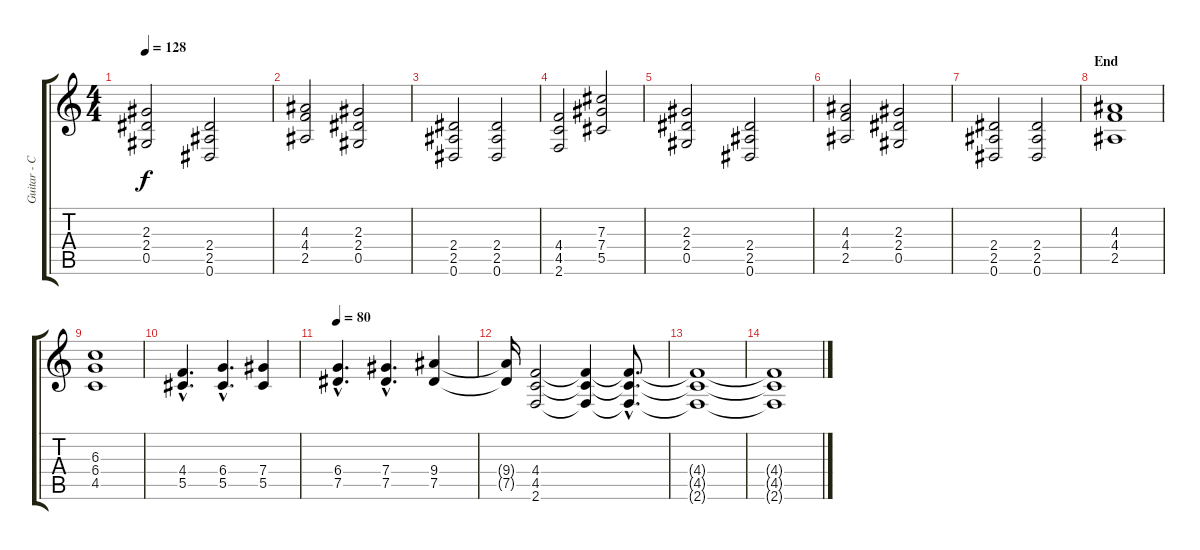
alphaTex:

\track ("Guitar - Chris Bay" "Guitar - C") {instrument distortionguitar}
\staff {score tabs}
\tuning (Eb4 Bb3 Gb3 Db3 Ab2 Eb2) {hide}
\ts (4 4)
\tempo 128
\clef g2
\ks c
(2.3 2.4 0.5).2{dy f} (2.4 2.5 0.6).2 |
(4.3 4.4 2.5).2 (2.3 2.4 0.5).2 |
(2.4 2.5 0.6).2 (2.4 2.5 0.6).2 |
(4.4 4.5 2.6).2 (7.3 7.4 5.5).2 |
(2.3 2.4 0.5).2 (2.4 2.5 0.6).2 |
(4.3 4.4 2.5).2 (2.3 2.4 0.5).2 |
(2.4 2.5 0.6).2 (2.4 2.5 0.6).2 |
\section ("" "End")
(4.3 4.4 2.5).1 |
(6.3 6.4 4.5).1 |
(4.4{hac} 5.5{hac}).4{d} (6.4{hac} 5.5{hac}).4{d} (7.4 5.5).4 |
\tempo 80
(6.4{hac} 7.5{hac}).4{d} (7.4{hac} 7.5{hac}).4{d} (9.4 7.5).4 |
(9.4{t} 7.5{t}).16 (4.4 4.5 2.6).2 (4.4{t} 4.5{t} 2.6{t}).4 (4.4{hac t} 4.5{hac t} 2.6{hac t}).8{d} |
(4.4{t} 4.5{t} 2.6{t}).1{volume 0} |
(4.4{t} 4.5{t} 2.6{t}).1
